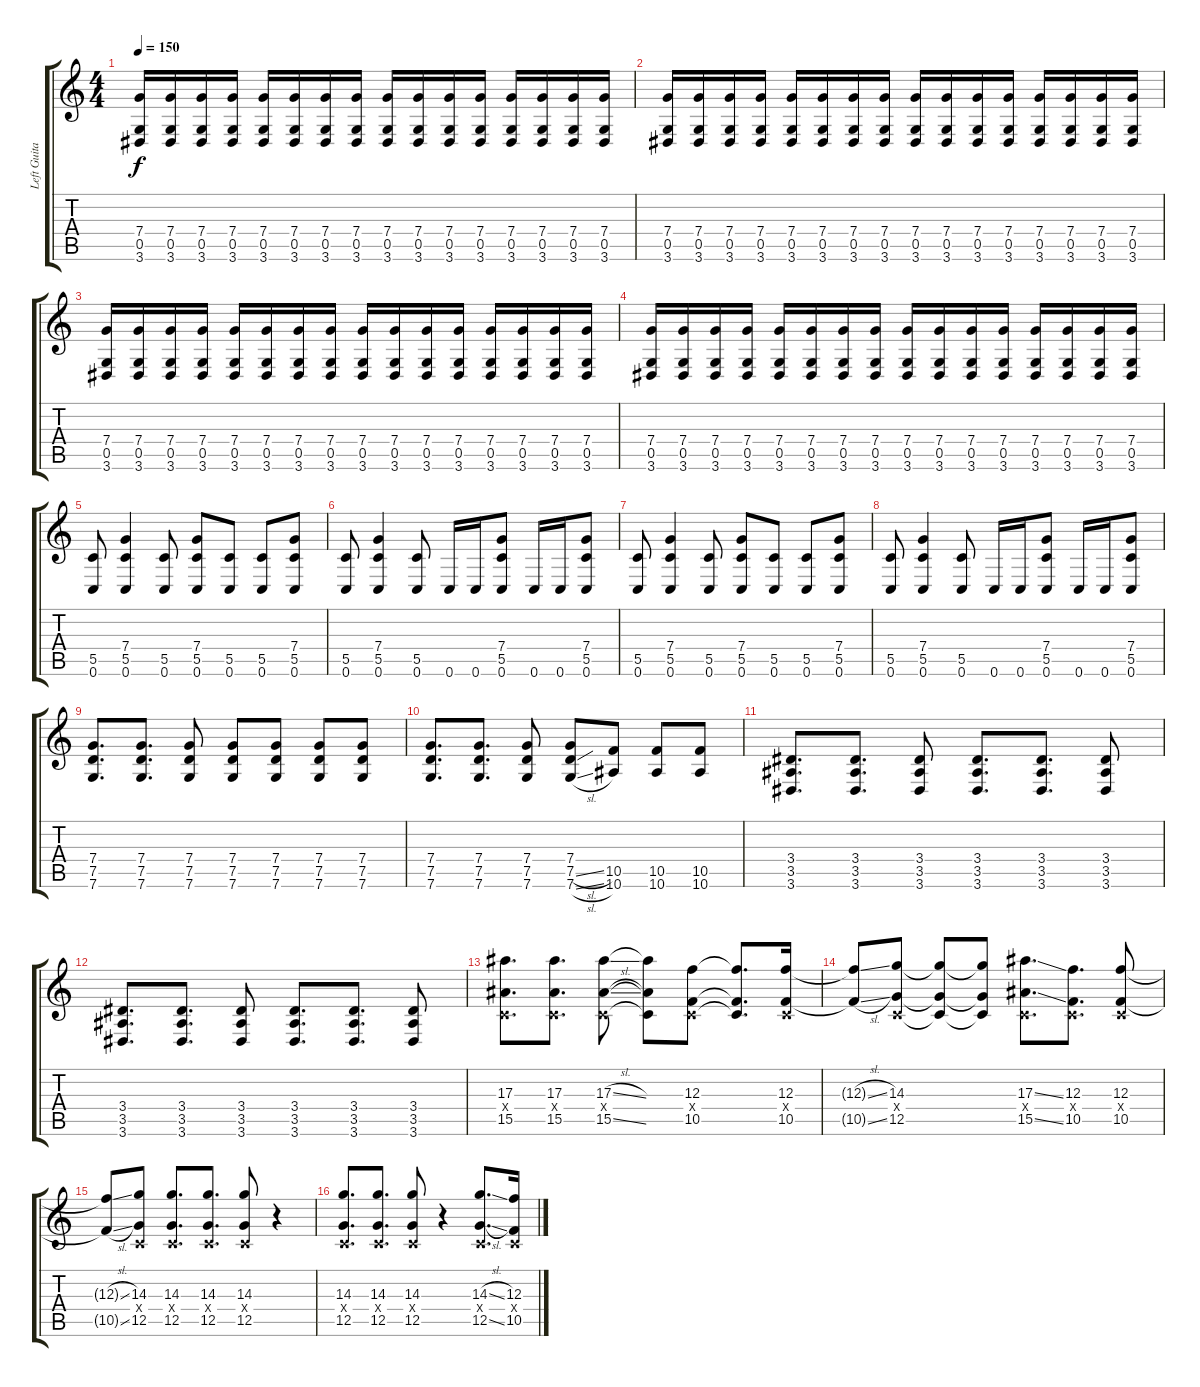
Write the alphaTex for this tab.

\track ("Left Guitar" "Left Guita") {instrument distortionguitar}
\staff {score tabs}
\tuning (D4 A3 F3 C3 G2 C2) {hide}
\ts (4 4)
\tempo 150
\clef g2
\ks c
(7.4 0.5 3.6).16{dy f} (7.4 0.5 3.6).16 (7.4 0.5 3.6).16 (7.4 0.5 3.6).16 (7.4 0.5 3.6).16 (7.4 0.5 3.6).16 (7.4 0.5 3.6).16 (7.4 0.5 3.6).16 (7.4 0.5 3.6).16 (7.4 0.5 3.6).16 (7.4 0.5 3.6).16 (7.4 0.5 3.6).16 (7.4 0.5 3.6).16 (7.4 0.5 3.6).16 (7.4 0.5 3.6).16 (7.4 0.5 3.6).16 |
(7.4 0.5 3.6).16 (7.4 0.5 3.6).16 (7.4 0.5 3.6).16 (7.4 0.5 3.6).16 (7.4 0.5 3.6).16 (7.4 0.5 3.6).16 (7.4 0.5 3.6).16 (7.4 0.5 3.6).16 (7.4 0.5 3.6).16 (7.4 0.5 3.6).16 (7.4 0.5 3.6).16 (7.4 0.5 3.6).16 (7.4 0.5 3.6).16 (7.4 0.5 3.6).16 (7.4 0.5 3.6).16 (7.4 0.5 3.6).16 |
(7.4 0.5 3.6).16 (7.4 0.5 3.6).16 (7.4 0.5 3.6).16 (7.4 0.5 3.6).16 (7.4 0.5 3.6).16 (7.4 0.5 3.6).16 (7.4 0.5 3.6).16 (7.4 0.5 3.6).16 (7.4 0.5 3.6).16 (7.4 0.5 3.6).16 (7.4 0.5 3.6).16 (7.4 0.5 3.6).16 (7.4 0.5 3.6).16 (7.4 0.5 3.6).16 (7.4 0.5 3.6).16 (7.4 0.5 3.6).16 |
(7.4 0.5 3.6).16 (7.4 0.5 3.6).16 (7.4 0.5 3.6).16 (7.4 0.5 3.6).16 (7.4 0.5 3.6).16 (7.4 0.5 3.6).16 (7.4 0.5 3.6).16 (7.4 0.5 3.6).16 (7.4 0.5 3.6).16 (7.4 0.5 3.6).16 (7.4 0.5 3.6).16 (7.4 0.5 3.6).16 (7.4 0.5 3.6).16 (7.4 0.5 3.6).16 (7.4 0.5 3.6).16 (7.4 0.5 3.6).16 |
(5.5 0.6).8 (7.4 5.5 0.6).4 (5.5 0.6).8 (7.4 5.5 0.6).8 (5.5 0.6).8 (5.5 0.6).8 (7.4 5.5 0.6).8 |
(5.5 0.6).8 (7.4 5.5 0.6).4 (5.5 0.6).8 0.6.16 0.6.16 (7.4 5.5 0.6).8 0.6.16 0.6.16 (7.4 5.5 0.6).8 |
(5.5 0.6).8 (7.4 5.5 0.6).4 (5.5 0.6).8 (7.4 5.5 0.6).8 (5.5 0.6).8 (5.5 0.6).8 (7.4 5.5 0.6).8 |
(5.5 0.6).8 (7.4 5.5 0.6).4 (5.5 0.6).8 0.6.16 0.6.16 (7.4 5.5 0.6).8 0.6.16 0.6.16 (7.4 5.5 0.6).8 |
(7.4 7.5 7.6).8{d} (7.4 7.5 7.6).8{d} (7.4 7.5 7.6).8 (7.4 7.5 7.6).8 (7.4 7.5 7.6).8 (7.4 7.5 7.6).8 (7.4 7.5 7.6).8 |
(7.4 7.5 7.6).8{d} (7.4 7.5 7.6).8{d} (7.4 7.5 7.6).8 (7.4 7.5{sl} 7.6{sl}).8 (10.5 10.6).8 (10.5 10.6).8 (10.5 10.6).8 |
(3.4 3.5 3.6).8{d} (3.4 3.5 3.6).8{d} (3.4 3.5 3.6).8 (3.4 3.5 3.6).8{d} (3.4 3.5 3.6).8{d} (3.4 3.5 3.6).8 |
(3.4 3.5 3.6).8{d} (3.4 3.5 3.6).8{d} (3.4 3.5 3.6).8 (3.4 3.5 3.6).8{d} (3.4 3.5 3.6).8{d} (3.4 3.5 3.6).8 |
(17.3 0.4{x} 15.5).8{d} (17.3 0.4{x} 15.5).8{d} (17.3{sl} 0.4{x} 15.5{sl}).8 (17.3{t} 0.4{t} 15.5{t}).8 (12.3 0.4{x} 10.5).8 (12.3{t} 0.4{t} 10.5{t}).8{d} (12.3 0.4{x} 10.5).16 |
(12.3{sl t} 10.5{sl t}).8 (14.3 0.4{x} 12.5).8 (14.3{t} 0.4{t} 12.5{t}).8 (14.3{t} 0.4{t} 12.5{t}).8 (17.3{ss} 0.4{x} 15.5{ss}).8{d} (12.3 0.4{x} 10.5).8{d} (12.3 0.4{x} 10.5).8 |
(12.3{sl t} 10.5{sl t}).8 (14.3 0.4{x} 12.5).8 (14.3 0.4{x} 12.5).8{d} (14.3 0.4{x} 12.5).8{d} (14.3 0.4{x} 12.5).8 r.4 |
(14.3 0.4{x} 12.5).8{d} (14.3 0.4{x} 12.5).8{d} (14.3 0.4{x} 12.5).8 r.4 (14.3{sl} 0.4{x} 12.5{sl}).8{d} (12.3 0.4{x} 10.5).16
